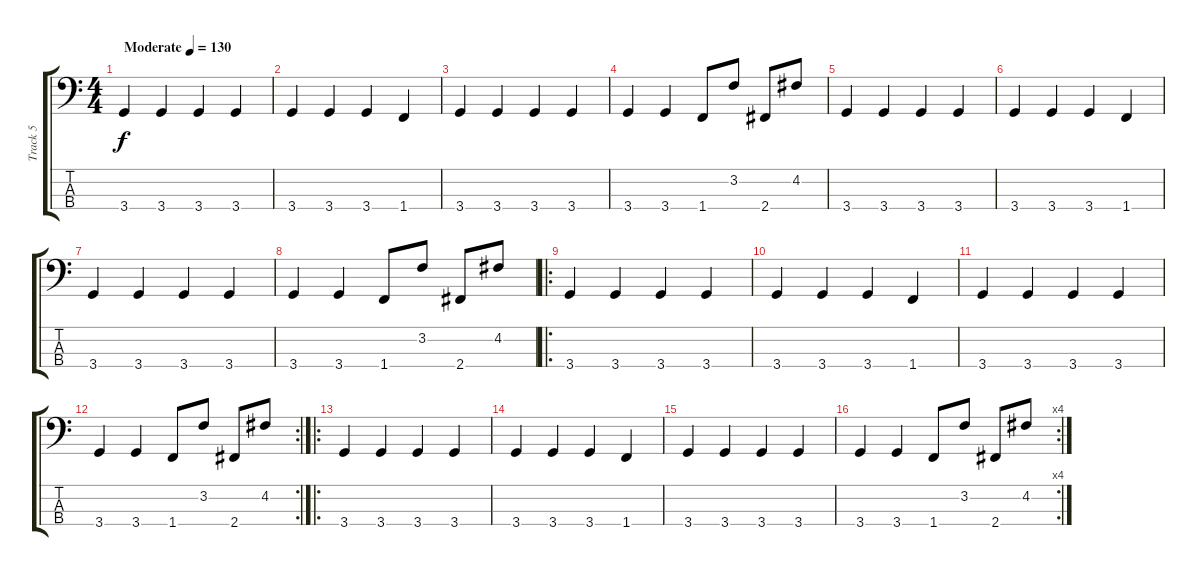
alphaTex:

\track ("Track 5" "Track 5") {instrument slapbass2}
\staff {score tabs}
\tuning (G2 D2 A1 E1) {hide}
\ts (4 4)
\tempo (130 "Moderate")
\clef f4
\ks c
3.4.4{dy f instrument slapbass2} 3.4.4 3.4.4 3.4.4 |
3.4.4 3.4.4 3.4.4 1.4.4 |
3.4.4 3.4.4 3.4.4 3.4.4 |
3.4.4 3.4.4 1.4.8 3.2.8 2.4.8 4.2.8 |
3.4.4 3.4.4 3.4.4 3.4.4 |
3.4.4 3.4.4 3.4.4 1.4.4 |
3.4.4 3.4.4 3.4.4 3.4.4 |
3.4.4 3.4.4 1.4.8 3.2.8 2.4.8 4.2.8 |
\ro
3.4.4 3.4.4 3.4.4 3.4.4 |
3.4.4 3.4.4 3.4.4 1.4.4 |
3.4.4 3.4.4 3.4.4 3.4.4 |
\rc 2
3.4.4 3.4.4 1.4.8 3.2.8 2.4.8 4.2.8 |
\ro
3.4.4 3.4.4 3.4.4 3.4.4 |
3.4.4 3.4.4 3.4.4 1.4.4 |
3.4.4 3.4.4 3.4.4 3.4.4 |
\rc 4
3.4.4 3.4.4 1.4.8 3.2.8 2.4.8 4.2.8
